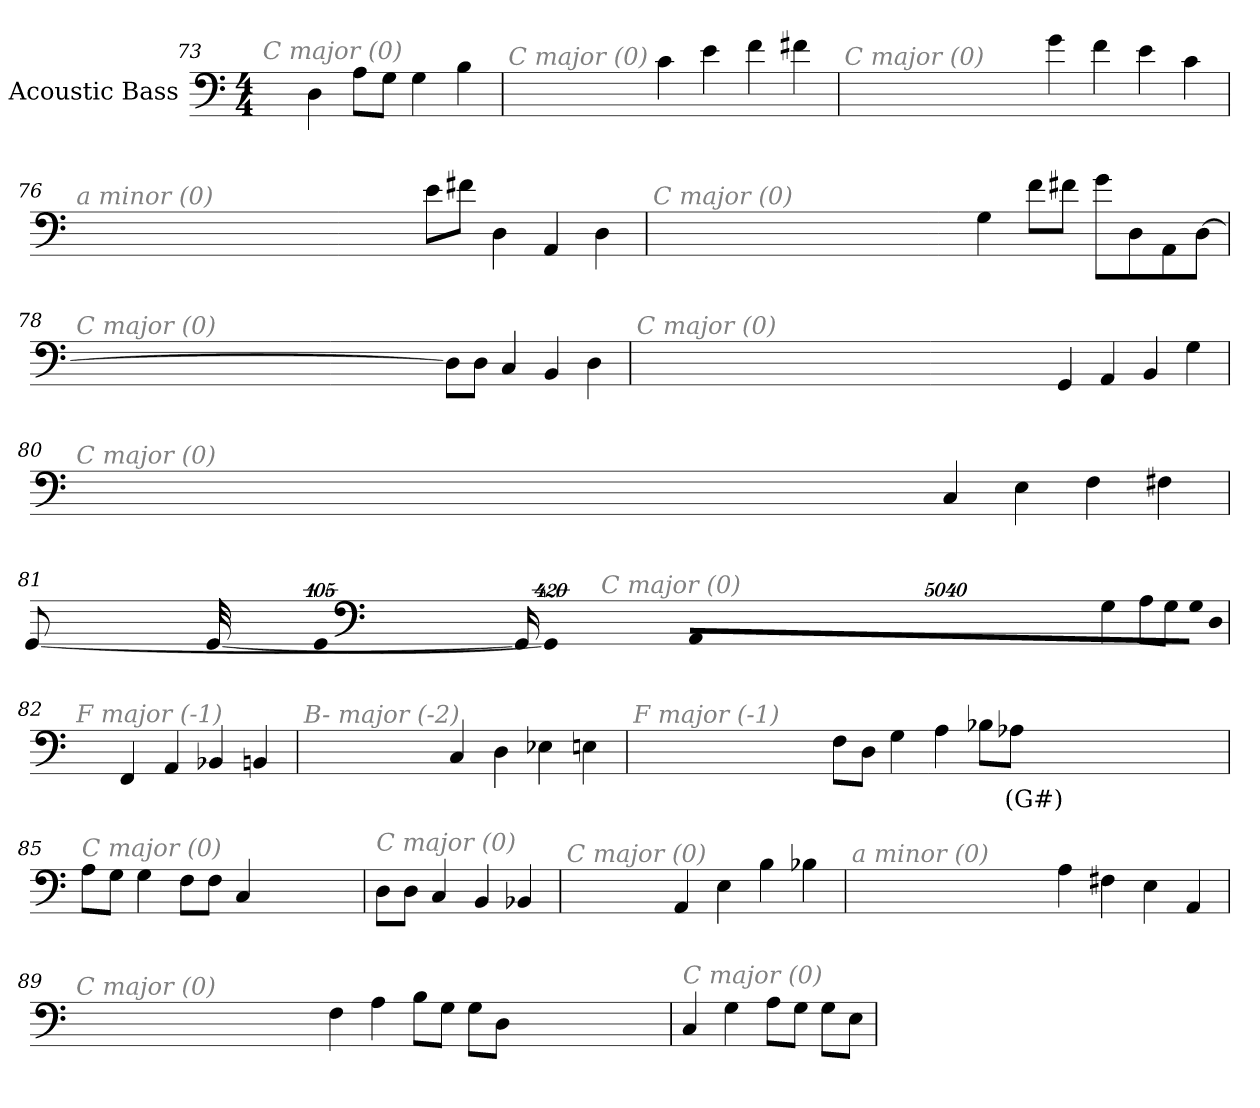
**kern	**text
*part1	*part1
*staff1	*staff1
*I"Acoustic Bass	*
*clefF4	*
*ITrd7c12	*
*k[]	*
*C:	*
*M4/4	*
=73	=73
!LO:TX:i:color=#808080:t=C major (0)	!
4DD	.
8AAL	.
8GGJ	.
4GG	.
4BB	.
=74	=74
!LO:TX:i:color=#808080:t=C major (0)	!
4C	.
4E	.
4F	.
4F#X	.
=75	=75
!LO:TX:i:color=#808080:t=C major (0)	!
4G	.
4F	.
4E	.
4C	.
=76	=76
!LO:TX:i:color=#808080:t=a minor (0)	!
8EL	.
8F#XJ	.
4DD	.
4AAA	.
4DD	.
=77	=77
!LO:TX:i:color=#808080:t=C major (0)	!
4GG	.
8FL	.
8F#XJ	.
8GL	.
8DD	.
8AAA	.
[8DDJ	.
=78	=78
!LO:TX:i:color=#808080:t=C major (0)	!
8DDL]	.
8DDJ	.
4CC	.
4BBB	.
4DD	.
=79	=79
!LO:TX:i:color=#808080:t=C major (0)	!
4GGG	.
4AAA	.
4BBB	.
4GG	.
=80	=80
!LO:TX:i:color=#808080:t=C major (0)	!
4CC	.
4EE	.
4FF	.
4FF#X	.
=81	=81
!LO:TX:i:color=#808080:t=C major (0)	!
4GG	.
8AAL	.
8GGJ	.
!LO:N:vis=8	!
40320%3347GGL	.
!LO:N:vis=8	!
40320%3347DD	.
!LO:N:vis=8	!
40320%3347AAAJ	.
!LO:N:vis=1024	!
[13440%13GGG	.
8GGG_	.
16GGG_	.
32GGG_	.
!LO:N:vis=1024%31	!
13440%407GGG]	.
=82	=82
!LO:TX:i:color=#808080:t=F major (-1)	!
4FFF	.
4AAA	.
4BBB-X	.
4BBBn	.
=83	=83
!LO:TX:i:color=#808080:t=B- major (-2)	!
4CC	.
4DD	.
4EE-X	.
4EEn	.
=84	=84
!LO:TX:i:color=#808080:t=F major (-1)	!
8FFL	.
8DDJ	.
4GG	.
4AA	.
8BB-XL	.
8AA-XiJ	(G#)
=85	=85
!LO:TX:i:color=#808080:t=C major (0)	!
8AAL	.
8GGJ	.
4GG	.
8FFL	.
8FFJ	.
4CC	.
=86	=86
!LO:TX:i:color=#808080:t=C major (0)	!
8DDL	.
8DDJ	.
4CC	.
4BBB	.
4BBB-X	.
=87	=87
!LO:TX:i:color=#808080:t=C major (0)	!
4AAA	.
4EE	.
4BB	.
4BB-X	.
=88	=88
!LO:TX:i:color=#808080:t=a minor (0)	!
4AA	.
4FF#X	.
4EE	.
4AAA	.
=89	=89
!LO:TX:i:color=#808080:t=C major (0)	!
4FF	.
4AA	.
8BBL	.
8GGJ	.
8GGL	.
8DDJ	.
=90	=90
!LO:TX:i:color=#808080:t=C major (0)	!
4CC	.
4GG	.
8AAL	.
8GGJ	.
8GGL	.
8EEJ	.
=	=
*-	*-
